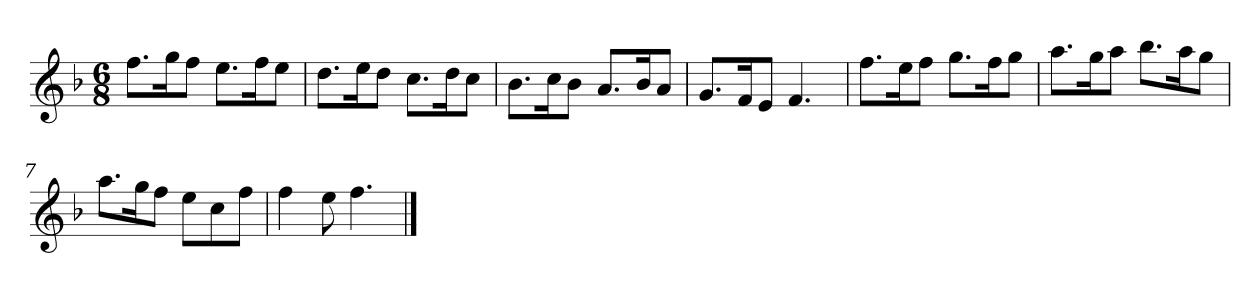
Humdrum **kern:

**kern
*part1
*staff1
*k[b-]
*M6/8
*MM120
=1
8.ffL
16ggK
8ffJ
8.eeL
16ffK
8eeJ
=2
8.ddL
16eeK
8ddJ
8.ccL
16ddK
8ccJ
=3
8.b-L
16ccK
8b-J
8.aL
16b-K
8aJ
=4
8.gL
16fK
8eJ
4.f
=5
8.ffL
16eeK
8ffJ
8.ggL
16ffK
8ggJ
=6
8.aaL
16ggK
8aaJ
8.bb-L
16aaK
8ggJ
=7
8.aaL
16ggK
8ffJ
8eeL
8cc
8ffJ
=8
4ff
8ee
4.ff
==
*-
